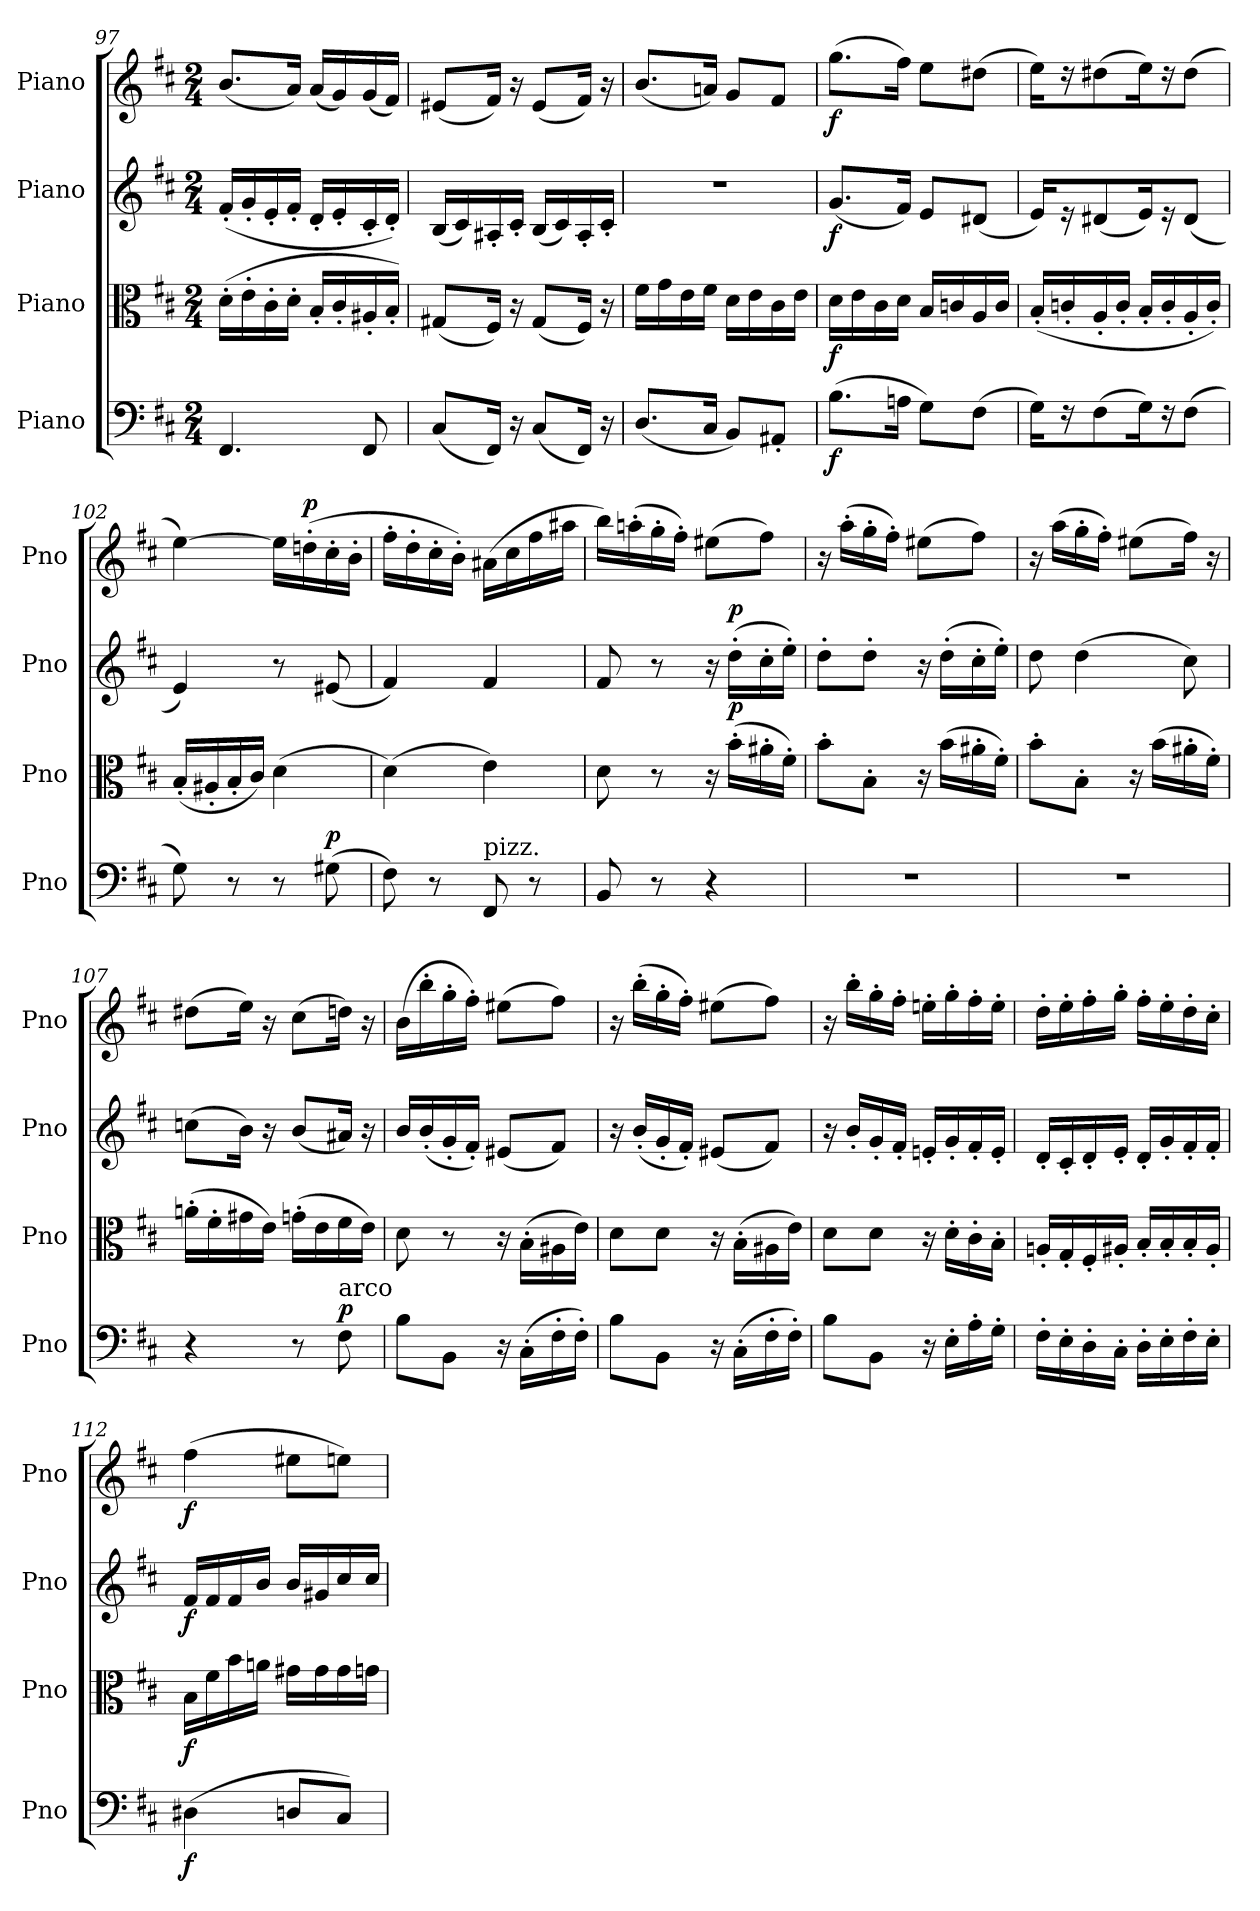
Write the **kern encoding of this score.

**kern	**dynam	**kern	**dynam	**kern	**dynam	**kern	**dynam
*part4	*part4	*part3	*part3	*part2	*part2	*part1	*part1
*staff4	*staff4	*staff3	*staff3	*staff2	*staff2	*staff1	*staff1
*I"Piano	*	*I"Piano	*	*I"Piano	*	*I"Piano	*
*I'Pno	*	*I'Pno	*	*I'Pno	*	*I'Pno	*
!!LO:LB:g=z
*clefF4	*	*clefC3	*	*clefG2	*	*clefG2	*
*k[f#c#]	*	*k[f#c#]	*	*k[f#c#]	*	*k[f#c#]	*
*M2/4	*	*M2/4	*	*M2/4	*	*M2/4	*
=97	=97	=97	=97	=97	=97	=97	=97
4.FF#/	.	(16d'\LL	.	(16f#'/LL	.	(8.b/L	.
.	.	16e'\	.	16g'/	.	.	.
.	.	16c#'\	.	16e'/	.	.	.
.	.	16d'\JJ	.	16f#'/JJ	.	16a/Jk)	.
.	.	16B'/LL	.	16d'/LL	.	(16a/LL	.
.	.	16c#'/	.	16e'/	.	16g/)	.
8FF#/	.	16A#X'/	.	16c#'/	.	(16g/	.
.	.	16B'/JJ)	.	16d'/JJ)	.	16f#/JJ)	.
=98	=98	=98	=98	=98	=98	=98	=98
(8C#/L	.	(8G#X/L	.	(16B/LL	.	(8e#X/L	.
.	.	.	.	16c#/)	.	.	.
16FF#/Jk)	.	16F#/Jk)	.	16A#X'/	.	16f#/Jk)	.
16r	.	16r	.	16c#'/JJ	.	16r	.
(8C#/L	.	(8G#/L	.	(16B/LL	.	(8e#/L	.
.	.	.	.	16c#/)	.	.	.
16FF#/Jk)	.	16F#/Jk)	.	16A#'/	.	16f#/Jk)	.
16r	.	16r	.	16c#'/JJ	.	16r	.
=99	=99	=99	=99	=99	=99	=99	=99
(8.D/L	.	16f#\LL	.	2r	.	(8.b/L	.
.	.	16g\	.	.	.	.	.
.	.	16e\	.	.	.	.	.
16C#/Jk	.	16f#\JJ	.	.	.	16an/Jk)	.
8BB/L)	.	16d\LL	.	.	.	8g/L	.
.	.	16e\	.	.	.	.	.
8AA#X'/J	.	16c#\	.	.	.	8f#/J	.
.	.	16e\JJ	.	.	.	.	.
=100	=100	=100	=100	=100	=100	=100	=100
!	!LO:DY:b	!	!LO:DY:b	!	!LO:DY:b	!	!LO:DY:b
(8.B\L	f	16d\LL	f	(8.g/L	f	(8.gg\L	f
.	.	16e\	.	.	.	.	.
.	.	16c#\	.	.	.	.	.
16An\Jk	.	16d\JJ	.	16f#/Jk)	.	16ff#\Jk)	.
8G\L)	.	16B/LL	.	8e/L	.	8ee\L	.
.	.	16cn/	.	.	.	.	.
(8F#\J	.	16A/	.	(8d#X/J	.	(8dd#X\J	.
.	.	16c/JJ	.	.	.	.	.
=101	=101	=101	=101	=101	=101	=101	=101
16G\KL)	.	(16B'/LL	.	16e/KL)	.	16ee\KL)	.
16r	.	16cn'/	.	16r	.	16r	.
(8F#\	.	16A'/	.	(8d#X/	.	(8dd#X\	.
.	.	16c'/JJ	.	.	.	.	.
16G\K)	.	16B'/LL	.	16e/K)	.	16ee\K)	.
16r	.	16c'/	.	16r	.	16r	.
(8F#\J	.	16A'/	.	(8d#/J	.	(8dd#\J	.
.	.	16c'/JJ)	.	.	.	.	.
=102	=102	=102	=102	=102	=102	=102	=102
8G\)	.	(16B'/LL	.	4e/)	.	[4ee\)	.
.	.	16A#X'/	.	.	.	.	.
8r	.	16B'/	.	.	.	.	.
.	.	16c#/JJ)	.	.	.	.	.
8r	.	(4d\	.	8r	.	16ee\LL]	.
!	!	!	!	!	!	!	!LO:DY:a
.	.	.	.	.	.	(16ddn'\	p
!	!LO:DY:a	!	!	!	!	!	!
(8G#X\	p	.	.	(8e#X/	.	16cc#'\	.
.	.	.	.	.	.	16b'\JJ	.
=103	=103	=103	=103	=103	=103	=103	=103
8F#\)	.	(4d\)	.	4f#/)	.	16ff#'\LL	.
.	.	.	.	.	.	16dd'\	.
8r	.	.	.	.	.	16cc#'\	.
.	.	.	.	.	.	16b'\JJ)	.
!LO:TX:a:t=pizz.	!	!	!	!	!	!	!
8FF#/	.	4e\)	.	4f#/	.	(16a#X\LL	.
.	.	.	.	.	.	16cc#\	.
8r	.	.	.	.	.	16ff#\	.
.	.	.	.	.	.	16aa#X\JJ	.
!!LO:PB:g=z
=104	=104	=104	=104	=104	=104	=104	=104
8BB/	.	8d\	.	8f#/	.	16bb\LL)	.
.	.	.	.	.	.	(16aan'\	.
8r	.	8r	.	8r	.	16gg'\	.
.	.	.	.	.	.	16ff#'\JJ)	.
4r	.	16r	.	16r	.	(8ee#X\L	.
!	!	!	!LO:DY:a	!	!LO:DY:a	!	!
.	.	(16b'\LL	p	(16dd'\LL	p	.	.
.	.	16a#X'\	.	16cc#'\	.	8ff#\J)	.
.	.	16f#'\JJ)	.	16ee'\JJ)	.	.	.
!!LO:LB:g=z
=105	=105	=105	=105	=105	=105	=105	=105
2r	.	8b'\L	.	8dd'\L	.	16r	.
.	.	.	.	.	.	(16aa'\LL	.
.	.	8B'\J	.	8dd'\J	.	16gg'\	.
.	.	.	.	.	.	16ff#'\JJ)	.
.	.	16r	.	16r	.	(8ee#X\L	.
.	.	(16b\LL	.	(16dd'\LL	.	.	.
.	.	16a#X'\	.	16cc#'\	.	8ff#\J)	.
.	.	16f#'\JJ)	.	16ee'\JJ)	.	.	.
=106	=106	=106	=106	=106	=106	=106	=106
2r	.	8b'\L	.	8dd\	.	16r	.
.	.	.	.	.	.	(16aa\LL	.
.	.	8B'\J	.	(4dd\	.	16gg'\	.
.	.	.	.	.	.	16ff#'\JJ)	.
.	.	16r	.	.	.	(8ee#X\L	.
.	.	(16b\LL	.	.	.	.	.
.	.	16a#X'\	.	8cc#\)	.	16ff#\Jk)	.
.	.	16f#'\JJ)	.	.	.	16r	.
=107	=107	=107	=107	=107	=107	=107	=107
4r	.	(16an'\LL	.	(8ccn\L	.	(8dd#X\L	.
.	.	16f#'\	.	.	.	.	.
.	.	16g#X\	.	16b\Jk)	.	16ee\Jk)	.
.	.	16e\JJ)	.	16r	.	16r	.
8r	.	(16gn'\LL	.	(8b/L	.	(8cc#\L	.
.	.	16e\	.	.	.	.	.
!LO:TX:a:t=arco	!	!	!	!	!	!	!
!	!LO:DY:a	!	!	!	!	!	!
8F#\	p	16f#\	.	16a#X/Jk)	.	16ddn\Jk)	.
.	.	16e\JJ)	.	16r	.	16r	.
=108	=108	=108	=108	=108	=108	=108	=108
8B\L	.	8d\	.	16b/LL	.	(16b\LL	.
.	.	.	.	(16b'/	.	16bb'\	.
8BB\J	.	8r	.	16g'/	.	16gg'\	.
.	.	.	.	16f#'/JJ)	.	16ff#'\JJ)	.
16r	.	16r	.	(8e#X/L	.	(8ee#X\L	.
(16C#'\LL	.	(16B'\LL	.	.	.	.	.
16F#'\	.	16A#X\	.	8f#/J)	.	8ff#\J)	.
16F#'\JJ)	.	16e\JJ)	.	.	.	.	.
=109	=109	=109	=109	=109	=109	=109	=109
8B\L	.	8d\L	.	16r	.	16r	.
.	.	.	.	(16b'/LL	.	(16bb'\LL	.
8BB\J	.	8d\J	.	16g'/	.	16gg'\	.
.	.	.	.	16f#'/JJ)	.	16ff#'\JJ)	.
16r	.	16r	.	(8e#X/L	.	(8ee#X\L	.
(16C#'\LL	.	(16B'\LL	.	.	.	.	.
16F#'\	.	16A#X\	.	8f#/J)	.	8ff#\J)	.
16F#'\JJ)	.	16e\JJ)	.	.	.	.	.
=110	=110	=110	=110	=110	=110	=110	=110
8B\L	.	8d\L	.	16r	.	16r	.
.	.	.	.	16b'/LL	.	16bb'\LL	.
8BB\J	.	8d\J	.	16g'/	.	16gg'\	.
.	.	.	.	16f#'/JJ	.	16ff#'\JJ	.
16r	.	16r	.	16en'/LL	.	16een'\LL	.
16E'\LL	.	16d'\LL	.	16g'/	.	16gg'\	.
16A'\	.	16c#'\	.	16f#'/	.	16ff#'\	.
16G'\JJ	.	16B'\JJ	.	16e'/JJ	.	16ee'\JJ	.
=111	=111	=111	=111	=111	=111	=111	=111
16F#'\LL	.	16An'/LL	.	16d'/LL	.	16dd'\LL	.
16E'\	.	16G'/	.	16c#'/	.	16ee'\	.
16D'\	.	16F#'/	.	16d'/	.	16ff#'\	.
16C#'\JJ	.	16A#X'/JJ	.	16e'/JJ	.	16gg'\JJ	.
16D'\LL	.	16B'/LL	.	16d'/LL	.	16ff#'\LL	.
16E'\	.	16B'/	.	16g'/	.	16ee'\	.
16F#'\	.	16B'/	.	16f#'/	.	16dd'\	.
16E'\JJ	.	16A#'/JJ	.	16f#'/JJ	.	16cc#'\JJ	.
!!LO:PB:g=z
=112	=112	=112	=112	=112	=112	=112	=112
!	!LO:DY:b	!	!LO:DY:b	!	!LO:DY:b	!	!LO:DY:b
(4D#X\	f	16B\LL	f	16f#/LL	f	(4ff#\	f
.	.	16f#\	.	16f#/	.	.	.
.	.	16b\	.	16f#/	.	.	.
.	.	16an\JJ	.	16b/JJ	.	.	.
8Dn/L	.	16g#X\LL	.	16b/LL	.	8ee#X\L	.
.	.	16g#\	.	16g#X/	.	.	.
8C#/J)	.	16g#\	.	16cc#/	.	8een\J)	.
.	.	16gn\JJ	.	16cc#/JJ	.	.	.
=	=	=	=	=	=	=	=
*-	*-	*-	*-	*-	*-	*-	*-
